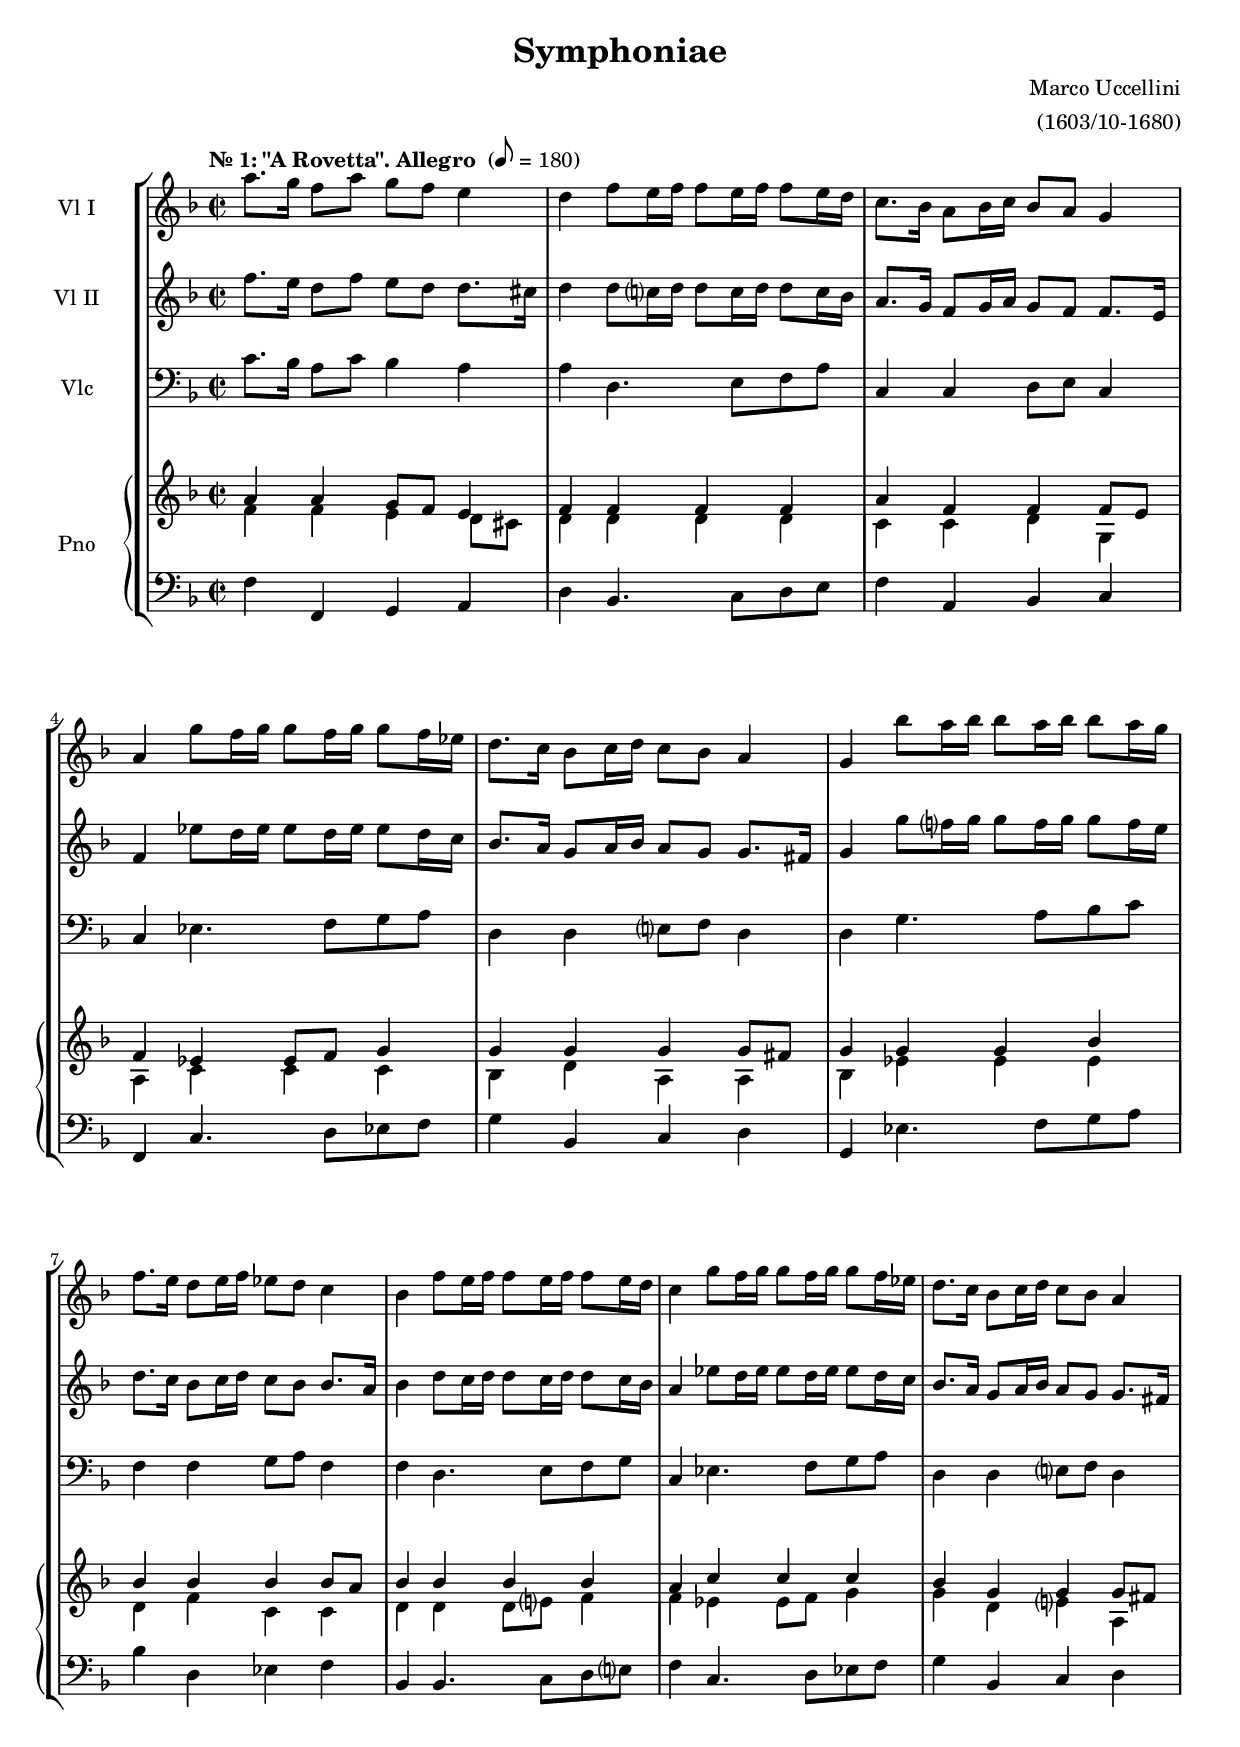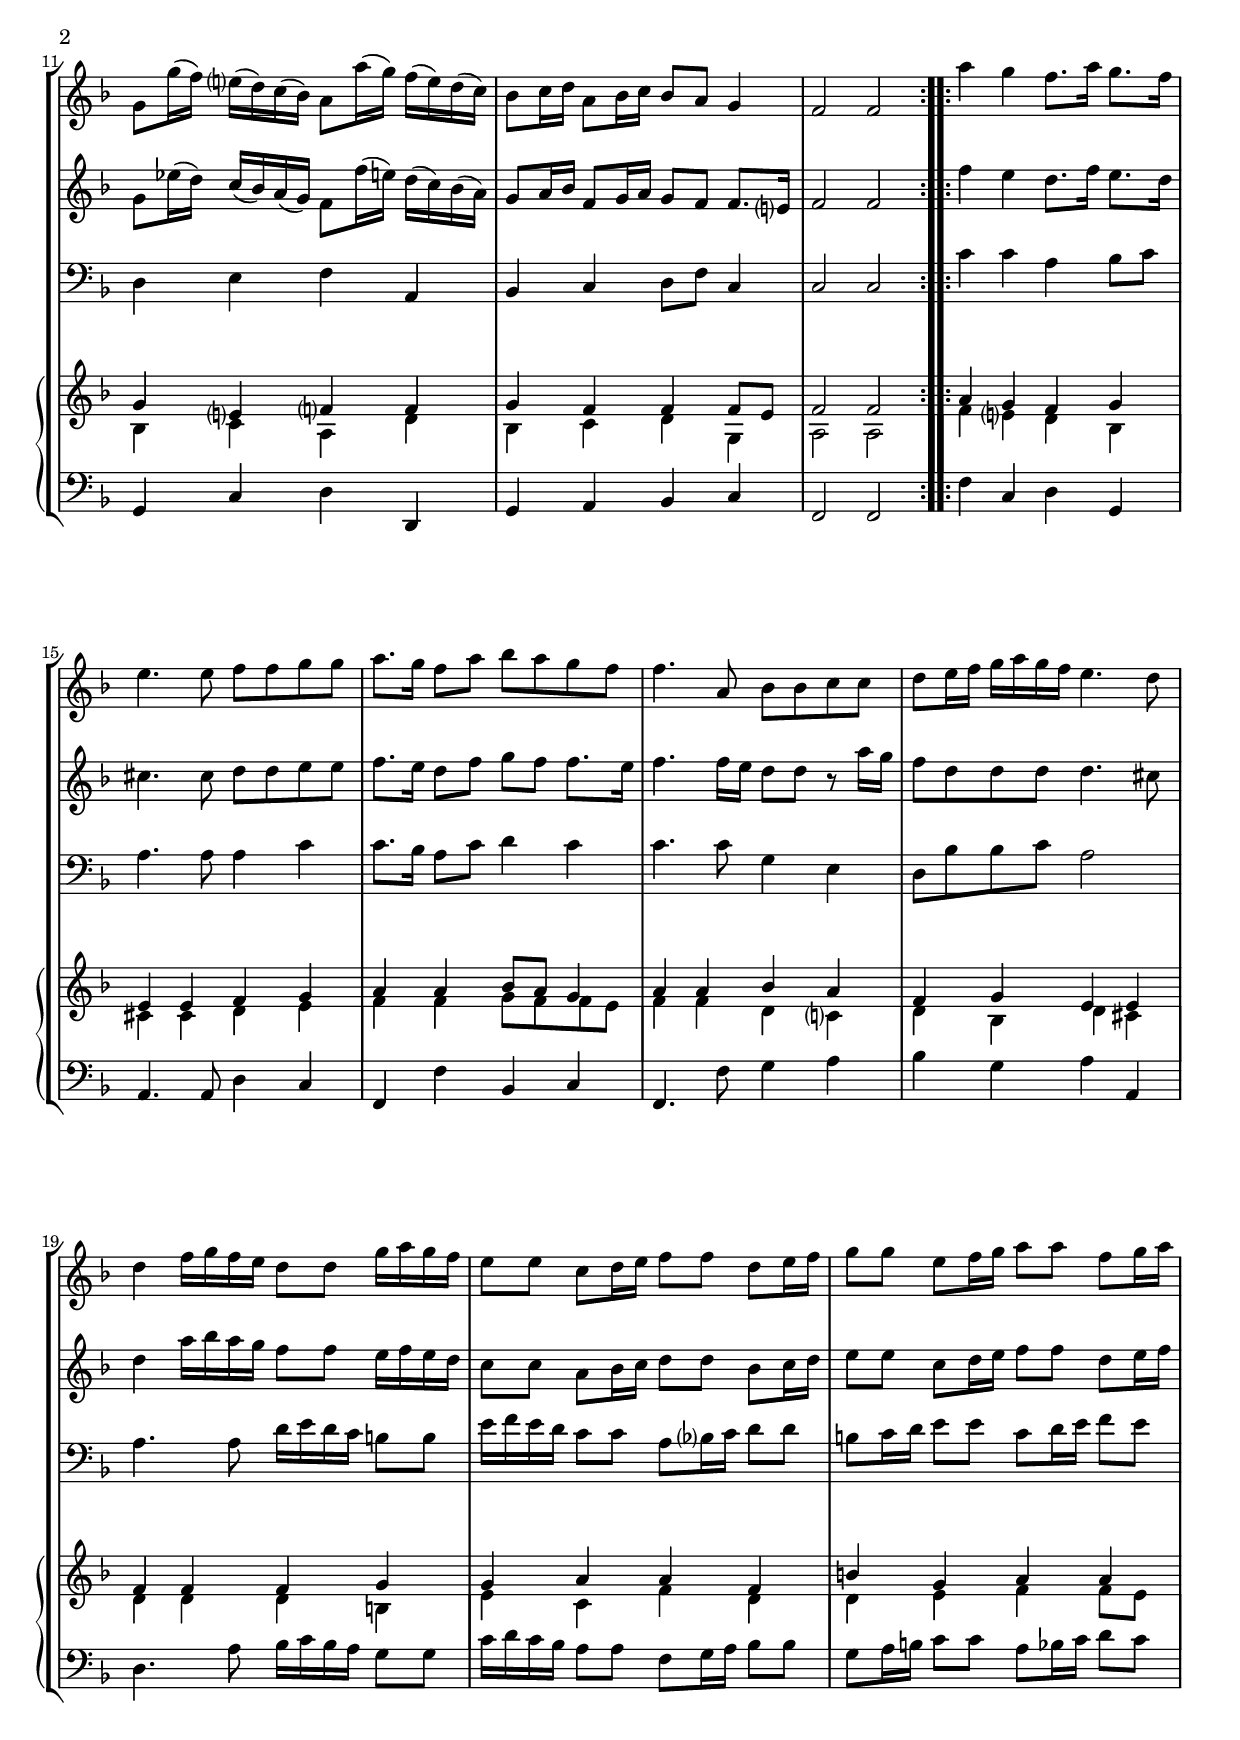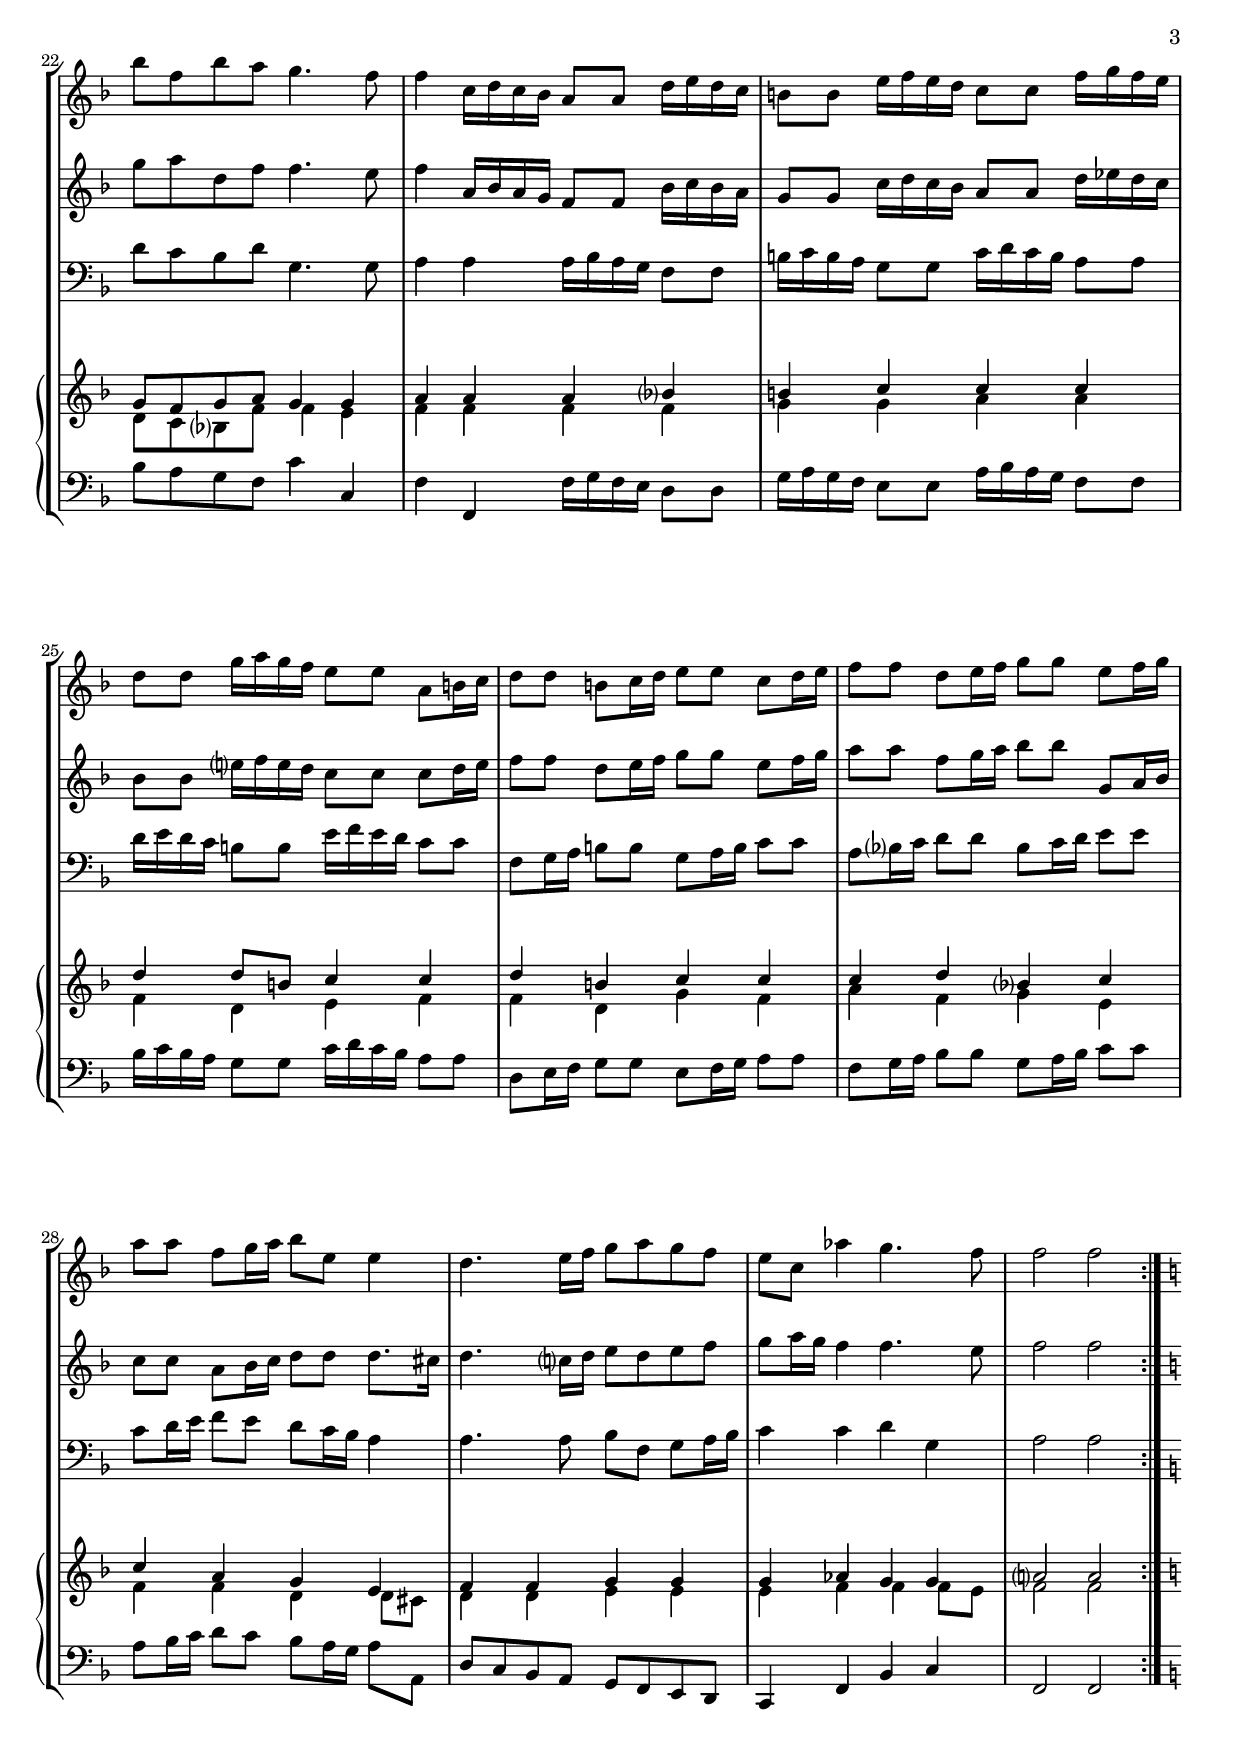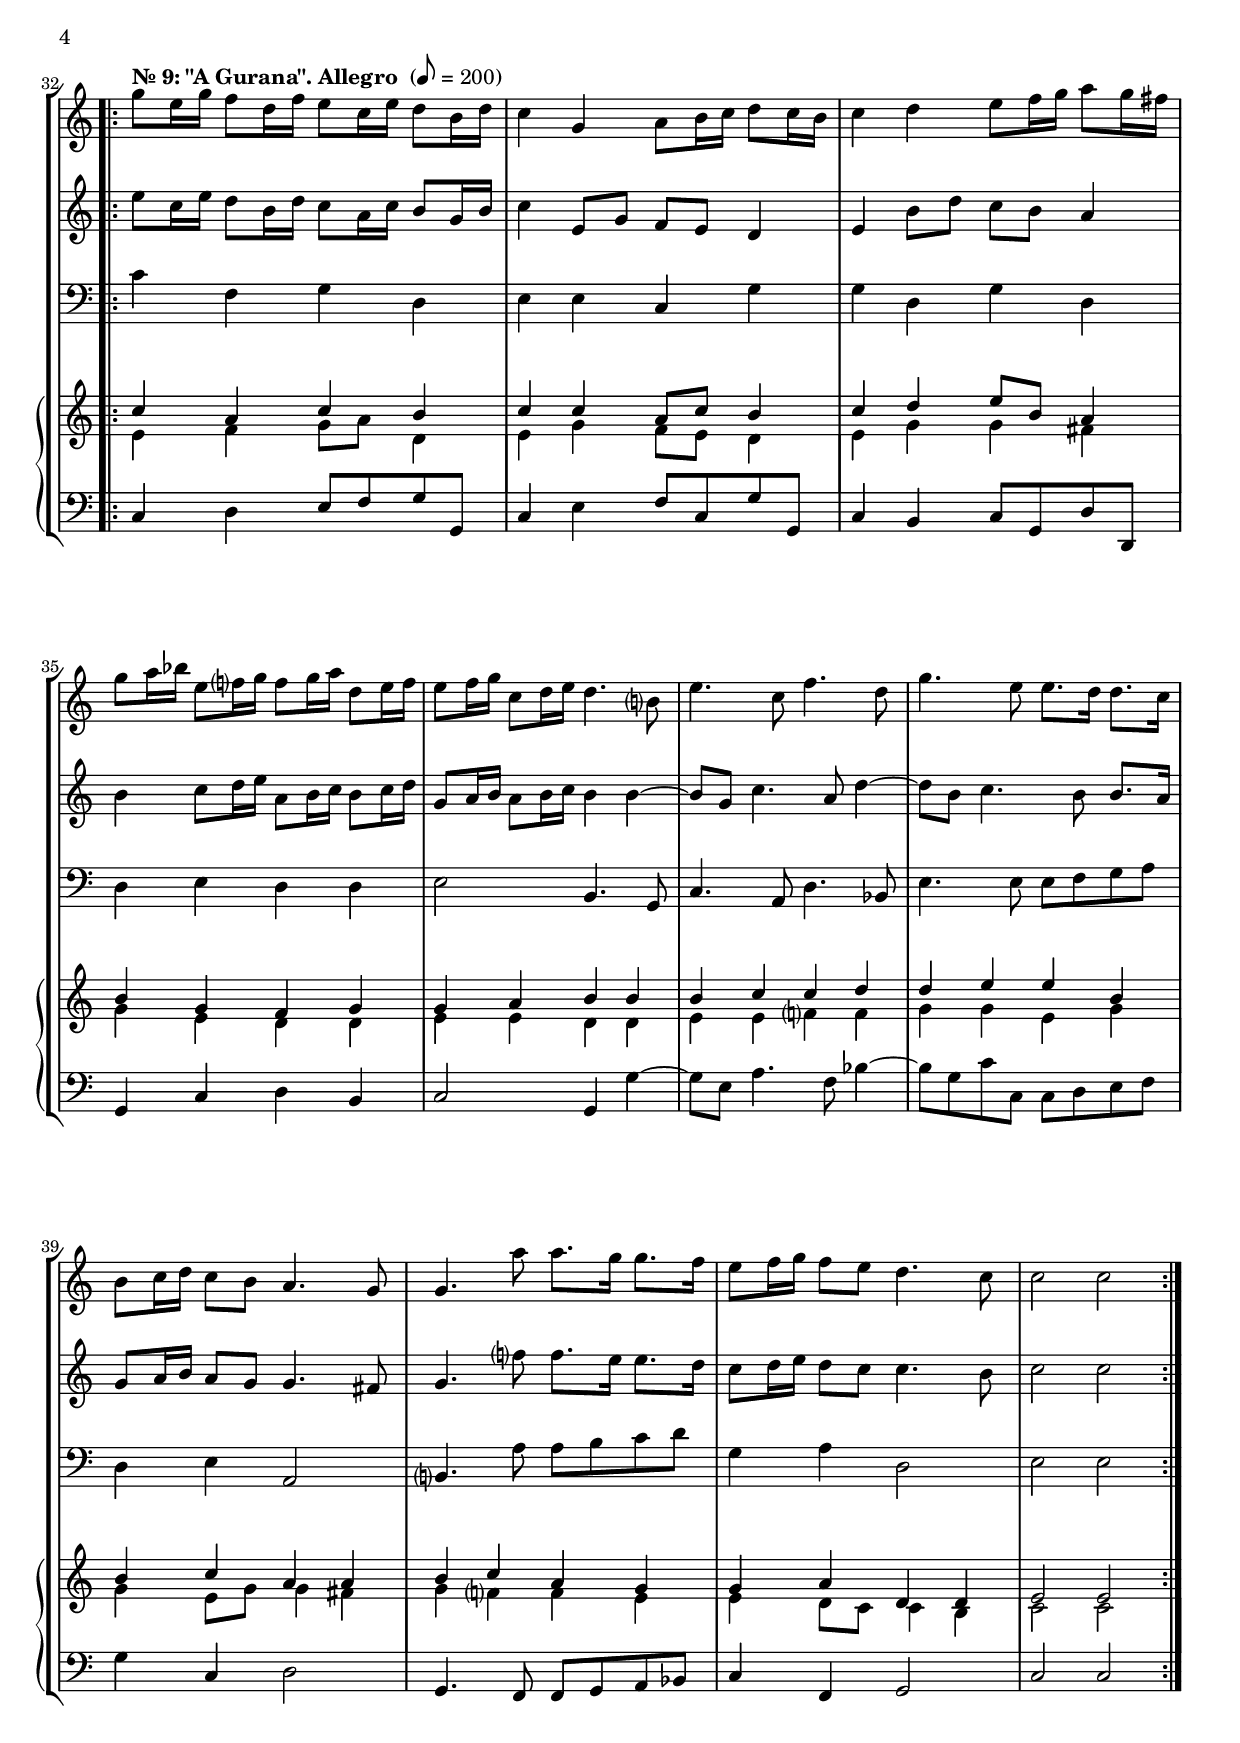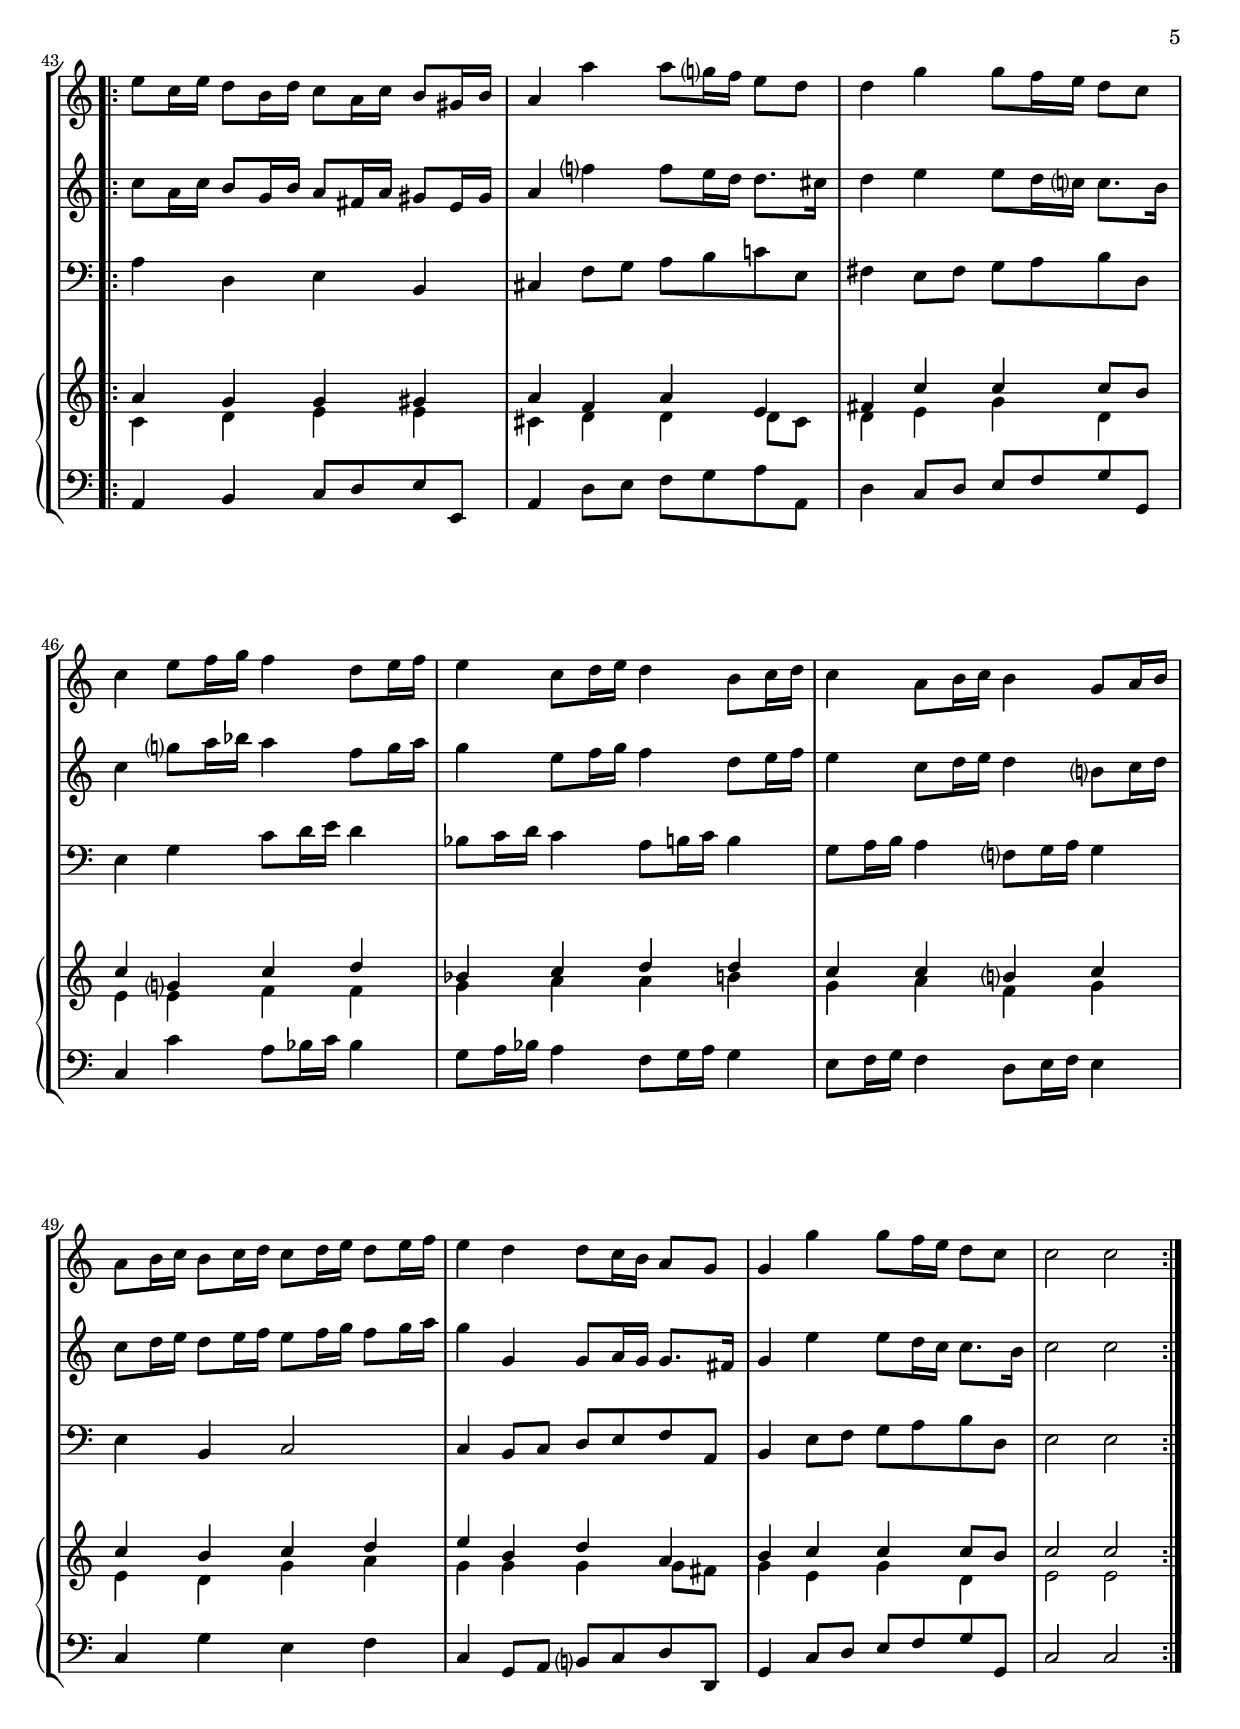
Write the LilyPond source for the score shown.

\version "2.14.2"
\include "deutsch.ly"
\include "../../snippets/merge-rests.ily"
  
#(set-global-staff-size 18.5)

\header {
  title = "Symphoniae"
  composer = "Marco Uccellini"
  arranger = "(1603/10-1680)"
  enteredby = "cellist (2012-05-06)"
}

voiceconsts = {
  \key f \major
  \clef "treble"
% \numericTimeSignature
  \compressFullBarRests
}

introa = { \tempo "Nr. 1: \"A Rovetta\". Allegro " 8=180 \time 2/2 }
introb = { \break \tempo "Nr. 9: \"A Gurana\". Allegro " 8=200 \key c \major }
introc = { \break \tempo "3. Allegro " 8=200 \time 3/8 }

%minstr = "harpsichord"
mihi = "clarinet"
%minstr = "accordion"
milo = "bassoon"

aii = \markup \italic "à 2"

va = \relative c''' {
  \voiceconsts

  \introa
  \repeat volta 2 {
    a8. g16 f8[ a] g f e4
    d f8 e16 f f8[ e16 f] f8 e16 d
    c8. b16 a8[ b16 c] b8 a g4

    a g'8 f16 g g8[ f16 g] g8 f16 es
    d8. c16 b8[ c16 d] c8 b a4
    g b'8 a16 b b8[ a16 b] b8 a16 g
    f8. e16 d8[ e16 f] es8 d c4

    b f'8 e16 f f8[ e16 f] f8 e16 d
    c4 g'8 f16 g g8[ f16 g] g8 f16 es
    d8. c16 b8[ c16 d] c8 b a4

    g8 g'16( f) e?[( d) c( b)] a8 a'16( g) f[( e) d( c)]
    b8 c16 d a8[ b16 c] b8 a g4
    f2 f
  }
  \repeat volta 2 {
    a'4 g f8. a16 g8.[ f16]

    e4. e8 f f g g
    a8. g16 f8[ a] b a g f
    f4. a,8 b b c c
    d e16 f g[ a g f] e4. d8

    d4 f16 g f e d8[ d] g16 a g f
    e8 e c[ d16 e] f8 f d[ e16 f]
    g8 g e[ f16 g] a8 a f[ g16 a]

    b8 f b a g4. f8
    f4 c16 d c b a8[ a] d16 e d c
    h8 h e16[ f e d] c8 c f16[ g f e]

    d8 d g16[ a g f] e8 e a,[ h16 c]
    d8 d h[ c16 d] e8 e c[ d16 e]
    f8 f d[ e16 f] g8 g e[ f16 g]

    a8 a f[ g16 a] b8 e, e4
    d4. e16 f g8 a g f
    e c as'4 g4. f8
    f2 f
  }

  \introb
  \repeat volta 2 {
    g8 e16 g f8[ d16 f] e8 c16 e d8[ h16 d]
    c4 g a8 h16 c d8[ c16 h]
    c4 d e8 f16 g a8[ g16 fis]

    g8 a16 b e,8[ f?16 g] f8 g16 a d,8[ e16 f]
    e8 f16 g c,8[ d16 e] d4. h?8
    e4. c8 f4. d8
    g4. e8 e8.[ d16] d8. c16

    h8 c16 d c8[ h] a4. g8
    g4. a'8 a8.[ g16] g8. f16
    e8 f16 g f8[ e] d4. c8
    c2 c
  }
  \repeat volta 2 {
    e8 c16 e d8[ h16 d] c8 a16 c h8[ gis16 h]
    a4 a' a8 g?16 f e8[ d]
    d4 g g8 f16 e d8[ c]

    c4 e8 f16 g f4 d8 e16 f
    e4 c8 d16 e d4 h8 c16 d
    c4 a8 h16 c h4 g8 a16 h

    a8 h16 c h8[ c16 d] c8 d16 e d8[ e16 f]
    e4 d d8 c16 h a8[ g]
    g4 g' g8 f16 e d8[ c]
    c2 c
  }
}

vb = \relative c'' {
  \voiceconsts

  \introa
  \repeat volta 2 {
    f8. e16 d8[ f] e[ d] d8. cis16
    d4 d8 c?16 d d8[ c16 d] d8 c16 b
    a8.[ g16] f8 g16 a g8[ f] f8. e16

    f4 es'8 d16 es es8[ d16 es] es8 d16 c
    b8. a16 g8[ a16 b] a8[ g] g8. fis16
    g4 g'8 f?16 g g8[ f16 g] g8 f16 e
    d8. c16 b8[ c16 d] c8[ b] b8. a16

    b4 d8 c16 d d8[ c16 d] d8 c16 b
    a4 es'8 d16 es es8[ d16 es] es8 d16 c
    b8. a16 g8[ a16 b] a8[ g] g8. fis16

    g8 es'16( d) c16[( b) a( g)] f8 f'16( e) d[( c) b( a)]
    g8 a16 b f8[ g16 a] g8[ f] f8. e?16
    f2 f
  }
  \repeat volta 2 {
    f'4 e d8.[ f16] e8. d16

    cis4. cis8 d d e e
    f8. e16 d8[ f] g[ f] f8. e16
    f4. f16 e d8[ d] r a'16 g
    f8 d d d d4. cis8

    d4 a'16 b a g f8[ f] e16 f e d
    c8 c a[ b16 c] d8 d b[ c16 d]
    e8 e c[ d16 e] f8 f d[ e16 f]

    g8 a d, f f4. e8
    f4 a,16 b a g f8[ f] b16 c b a
    g8[ g] c16 d c b a8[ a] d16 es d c

    b8[ b] e?16 f e d c8[ c] c d16 e
    f8 f d[ e16 f] g8 g e[ f16 g]
    a8 a f[ g16 a] b8 b g,[ a16 b]

    c8 c a[ b16 c] d8[ d] d8. cis16
    d4. c?16 d e8 d e f
    g a16 g f4 f4. e8
    f2 f
  }

  \introb
  \repeat volta 2 {
    e8 c16 e d8[ h16 d] c8 a16 c h8[ g16 h]
    c4 e,8 g f e d4
    e h'8 d c h a4

    h c8 d16 e a,8[ h16 c] h8 c16 d
    g,8 a16 h a8[ h16 c] h4 h~
    h8 g c4. a8 d4~
    d8 h c4. h8 h8.[ a16]

    g8 a16 h a8[ g] g4. fis8
    g4. f'?8 f8.[ e16] e8. d16
    c8 d16 e d8[ c] c4. h8
    c2 c
  }
  \repeat volta 2 {
    c8 a16 c h8[ g16 h] a8 fis16 a gis8[ e16 gis]
    a4 f'? f8 e16 d d8.[ cis16]
    d4 e e8 d16 c? c8.[ h16]

    c4 g'?8 a16 b a4 f8 g16 a
    g4 e8 f16 g f4 d8 e16 f
    e4 c8 d16 e d4 h?8 c16 d

    c8 d16 e d8[ e16 f] e8 f16 g f8[ g16 a]
    g4 g, g8[ a16 g] g8. fis16
    g4 e' e8[ d16 c] c8. h16
    c2 c
  }
}

vc = \relative c'' {
  \voiceconsts
  \clef "bass"

  \introa
  \repeat volta 2 {
    c8. b16 a8[ c] b4 a
    a d,4. e8 f a
    c,4 c d8 e c4

    c es4. f8 g a
    d,4 d e?8 f d4
    d g4. a8 b c
    f,4 f g8 a f4

    f d4. e8 f g
    c,4 es4. f8 g a
    d,4 d e?8 f d4

    d e f a,
    b c d8 f c4
    c2 c
  }
  \repeat volta 2 {
    c'4 c a b8 c

    a4. a8 a4 c
    c8. b16 a8[ c] d4 c
    c4. c8 g4 e
    d8 b' b c a2

    a4. a8 d16 e d c h8[ h]
    e16 f e d c8[ c] a8 b?16 c d8[ d]
    h c16 d e8[ e] c d16 e f8[ e]

    d c b d g,4. g8
    a4 a a16 b a g f8[ f]
    h16 c h a g8[ g] c16 d c h a8[ a]

    d16 e d c h8[ h] e16 f e d c8[ c]
    f, g16 a h8[ h] g a16 h c8[ c]
    a b?16 c d8[ d] b c16 d e8[ e]

    c d16 e f8[ e] d c16 b a4
    a4. a8 b8[ f] g a16 b
    c4 c d g,
    a2 a
  }

  \introb
  \repeat volta 2 {
    c4 f, g d
    e e c g'
    g d g d

    d e d d
    e2 h4. g8
    c4. a8 d4. b8
    e4. e8 e f g a

    d,4 e a,2
    h?4. a'8 a h c d
    g,4 a d,2
    e e
  }
  \repeat volta 2 {
    a4 d, e h
    cis f8 g a h c! e,
    fis4 e8 fis g a h d,

    e4 g c8 d16 e d4
    b8 c16 d c4 a8 h16 c h4
    g8 a16 h a4 f?8 g16 a g4

    e h c2
    c4 h8 c d e f a,
    h4 e8 f g a h d,
    e2 e
  }
}

vd = \relative c'' {
  \voiceconsts

  \introa
  \repeat volta 2 {
    a4 a g8 f e4
    f f f f
    a f f f8 e

    f4 es es8 f g4
    g g g g8 fis
    g4 g g b
    b b b b8 a

    b4 b b b
    a c c c
    b g g g8 fis

    g4 e? f? f
    g f f f8 e
    f2 f
  }
  \repeat volta 2 {
    a4 g f g

    e e f g
    a a b8 a g4
    a a b a
    f g e e

    f f f g
    g a a f
    h g a a

    g8 f g a g4 g
    a a a b?
    h c c c

    d d8 h c4 c
    d h c c
    c d b? c

    c a g e
    f f g g
    g as g g
    a?2 a
  }

  \introb
  \repeat volta 2 {
    c4 a c h
    c c a8 c h4
    c d e8 h a4

    h g f g
    g a h h
    h c c d
    d e e h

    h c a a
    h c a g
    g a d, d
    e2 e
  }
  \repeat volta 2 {
    a4 g g gis
    a f a e
    fis c' c c8 h

    c4 g? c d
    b c d d
    c c h? c

    c h c d
    e h d a
    h c c c8 h
    c2 c
  }
}

ve = \relative c' {
  \voiceconsts

  \introa
  \repeat volta 2 {
    f4 f e d8 cis
    d4 d d d
    c c d g,

    a c c c
    b d a a
    b es es es
    d f c c

    d d d8 e? f4
    f es es 8 f g4
    g d e? a,

    b c a d
    b c d g,
    a2 a
  }
  \repeat volta 2 {
    f'4 e? d b

    cis cis d e
    f f g8 f f e
    f4 f d c?
    d b d cis

    d d d h
    e c f d
    d e f f8 e

    d c b? f' f4 e
    f f f f
    g g a a

    f d e f
    f d g f
    a f g e

    f f d d8 cis
    d4 d e e
    e f f f8 e
    f2 f
  }

  \introb
  \repeat volta 2 {
    e4 f g8 a d,4
    e g f8 e d4
    e g g fis

    g e d d
    e e d d
    e e f? f
    g g e g

    g e8 g g4 fis
    g f? f e
    e d8 c c4 h
    c2 c
  }
  \repeat volta 2 {
    c4 d e e
    cis d d d8 cis
    d4 e g d

    e e f f
    g a a h!
    g a f g

    e d g a
    g g g g8 fis
    g4 e g d
    e2 e
  }
}

vf = \relative c {
  \voiceconsts
  \clef "bass"

  \introa
  \repeat volta 2 {
    f4 f, g a
    d b4. c8 d e
    f4 a, b c

    f, c'4. d8 es f
    g4 b, c d
    g, es'4. f8 g a
    b4 d, es f

    b, b4. c8 d e?
    f4 c4. d8 es f
    g4 b, c d

    g, c d d,
    g a b c
    f,2 f
  }
  \repeat volta 2 {
    f'4 c d g,

    a4. a8 d4 c
    f, f' b, c
    f,4. f'8 g4 a
    b g a a,

    d4. a'8 b16 c b a g8[ g]
    c16 d c b a8[ a] f g16 a b8[ b]
    g a16 h c8[ c] a b16 c d8[ c]

    b a g f c'4 c,
    f f, f'16 g f e d8[ d]
    g16 a g f e8[ e] a16 b a g f8[ f]

    b16 c b a g8[ g] c16 d c b a8[ a]
    d, e16 f g8[ g] e f16 g a8[ a]
    f g16 a b8[ b] g a16 b c8[ c]

    a b16 c d8[ c] b a16 g a8[ a,]
    d c b a g f e d
    c4 f b c
    f,2 f
  }

  \introb
  \repeat volta 2 {
    c'4 d e8 f g g,
    c4 e f8 c g' g,
    c4 h c8 g d' d,

    g4 c d h
    c2 g4 g'~
    g8 e a4. f8 b4~
    b8 g c c, c d e f

    g4 c, d2
    g,4. f8 f g a b
    c4 f, g2
    c c
  }

  \repeat volta 2 {
    a4 h c8 d e e,
    a4 d8 e f g a a,
    d4 c8 d e f g g,

    c4 c' a8 b16 c b4
    g8 a16 b a4 f8 g16 a g4
    e8 f16 g f4 d8 e16 f e4

    c g' e f
    c g8 a h? c d d,
    g4 c8 d e f g g,
    c2 c
  }
}


music = \new StaffGroup <<
      \new Staff {
	\set Staff.midiInstrument = \mihi
	\set Staff.instrumentName = #"Vl I"
	\transpose f f { \va }
      }

      \new Staff {
	\set Staff.midiInstrument = \mihi
	\set Staff.instrumentName = #"Vl II"
	\transpose f f { \vb }
      }

      \new Staff {
	\set Staff.midiInstrument = \milo
	\set Staff.instrumentName = #"Vlc"
	\transpose f f, { \vc }
      }

      \new PianoStaff <<
	\set PianoStaff.instrumentName = #"Pno"
	\new Staff {
	  \set Staff.midiInstrument = \mihi
	  <<
             \transpose f f {
	       \mergeRestsOn %% in one of the voices if sufficient
	       \vd
	     }
	  \\
	     \transpose f f { \ve }
	  >>
	}

	\new Staff {
	  \set Staff.midiInstrument = \milo
	  \transpose f f { \vf }
	}
    >>
>>

\book {
  \score {
    \music
    \layout {}
  }

  \score {
    \unfoldRepeats \music

    \midi {
      \context {
        \Score
      }
    }
  }
}
